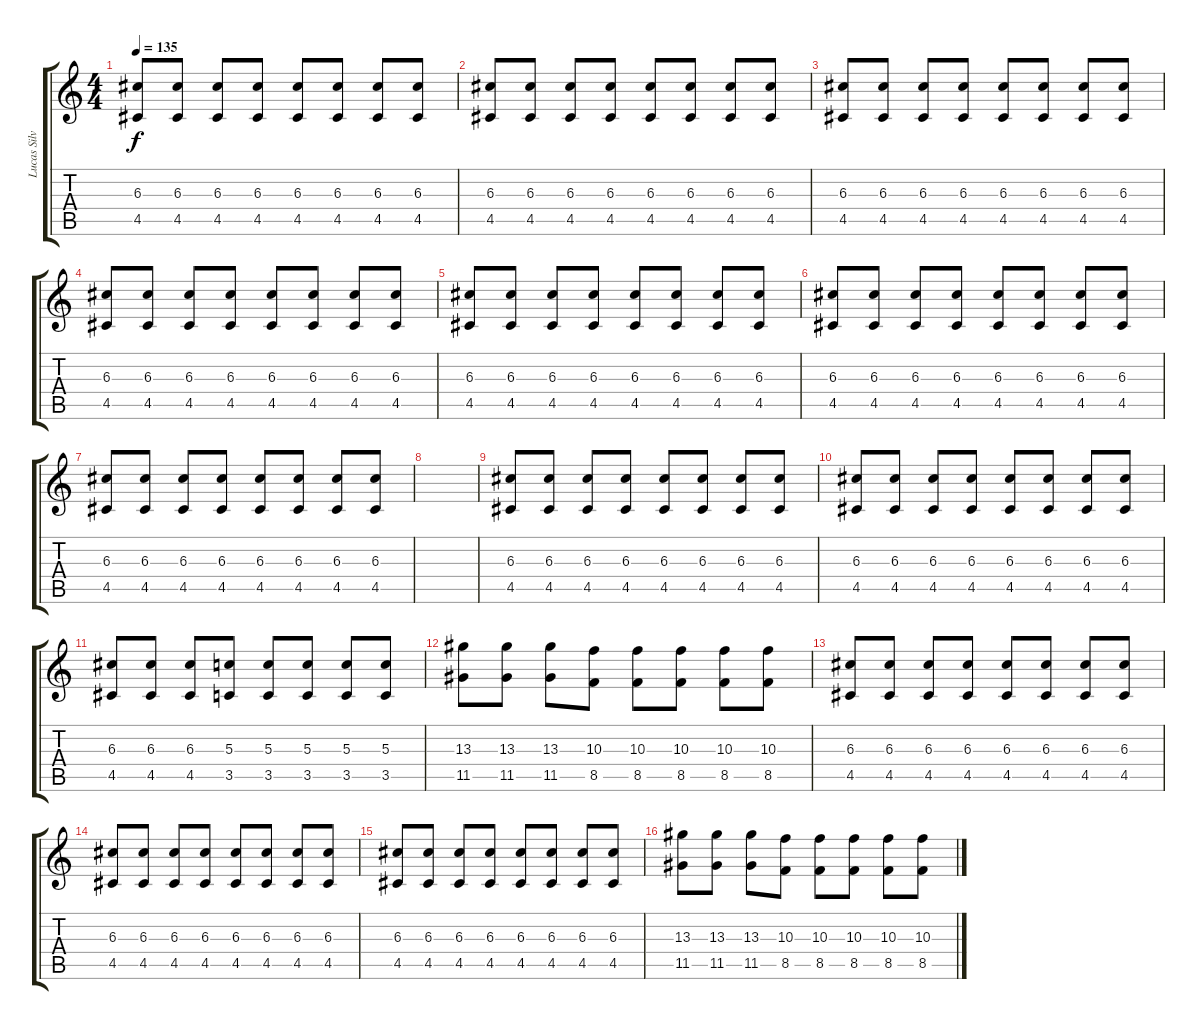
\track ("Lucas Silveira II" "Lucas Silv") {instrument electricguitarclean}
\staff {score tabs}
\tuning (E4 B3 G3 D3 A2 E2) {hide}
\ts (4 4)
\tempo 135
\clef g2
\ks c
(6.3 4.5).8{dy f} (6.3 4.5).8 (6.3 4.5).8 (6.3 4.5).8 (6.3 4.5).8 (6.3 4.5).8 (6.3 4.5).8 (6.3 4.5).8 |
(6.3 4.5).8 (6.3 4.5).8 (6.3 4.5).8 (6.3 4.5).8 (6.3 4.5).8 (6.3 4.5).8 (6.3 4.5).8 (6.3 4.5).8 |
(6.3 4.5).8 (6.3 4.5).8 (6.3 4.5).8 (6.3 4.5).8 (6.3 4.5).8 (6.3 4.5).8 (6.3 4.5).8 (6.3 4.5).8 |
(6.3 4.5).8 (6.3 4.5).8 (6.3 4.5).8 (6.3 4.5).8 (6.3 4.5).8 (6.3 4.5).8 (6.3 4.5).8 (6.3 4.5).8 |
(6.3 4.5).8 (6.3 4.5).8 (6.3 4.5).8 (6.3 4.5).8 (6.3 4.5).8 (6.3 4.5).8 (6.3 4.5).8 (6.3 4.5).8 |
(6.3 4.5).8 (6.3 4.5).8 (6.3 4.5).8 (6.3 4.5).8 (6.3 4.5).8 (6.3 4.5).8 (6.3 4.5).8 (6.3 4.5).8 |
(6.3 4.5).8 (6.3 4.5).8 (6.3 4.5).8 (6.3 4.5).8 (6.3 4.5).8 (6.3 4.5).8 (6.3 4.5).8 (6.3 4.5).8 |
|
(6.3 4.5).8 (6.3 4.5).8 (6.3 4.5).8 (6.3 4.5).8 (6.3 4.5).8 (6.3 4.5).8 (6.3 4.5).8 (6.3 4.5).8 |
(6.3 4.5).8 (6.3 4.5).8 (6.3 4.5).8 (6.3 4.5).8 (6.3 4.5).8 (6.3 4.5).8 (6.3 4.5).8 (6.3 4.5).8 |
(6.3 4.5).8 (6.3 4.5).8 (6.3 4.5).8 (5.3 3.5).8 (5.3 3.5).8 (5.3 3.5).8 (5.3 3.5).8 (5.3 3.5).8 |
(13.3 11.5).8 (13.3 11.5).8 (13.3 11.5).8 (10.3 8.5).8 (10.3 8.5).8 (10.3 8.5).8 (10.3 8.5).8 (10.3 8.5).8 |
(6.3 4.5).8 (6.3 4.5).8 (6.3 4.5).8 (6.3 4.5).8 (6.3 4.5).8 (6.3 4.5).8 (6.3 4.5).8 (6.3 4.5).8 |
(6.3 4.5).8 (6.3 4.5).8 (6.3 4.5).8 (6.3 4.5).8 (6.3 4.5).8 (6.3 4.5).8 (6.3 4.5).8 (6.3 4.5).8 |
(6.3 4.5).8 (6.3 4.5).8 (6.3 4.5).8 (6.3 4.5).8 (6.3 4.5).8 (6.3 4.5).8 (6.3 4.5).8 (6.3 4.5).8 |
(13.3 11.5).8 (13.3 11.5).8 (13.3 11.5).8 (10.3 8.5).8 (10.3 8.5).8 (10.3 8.5).8 (10.3 8.5).8 (10.3 8.5).8
